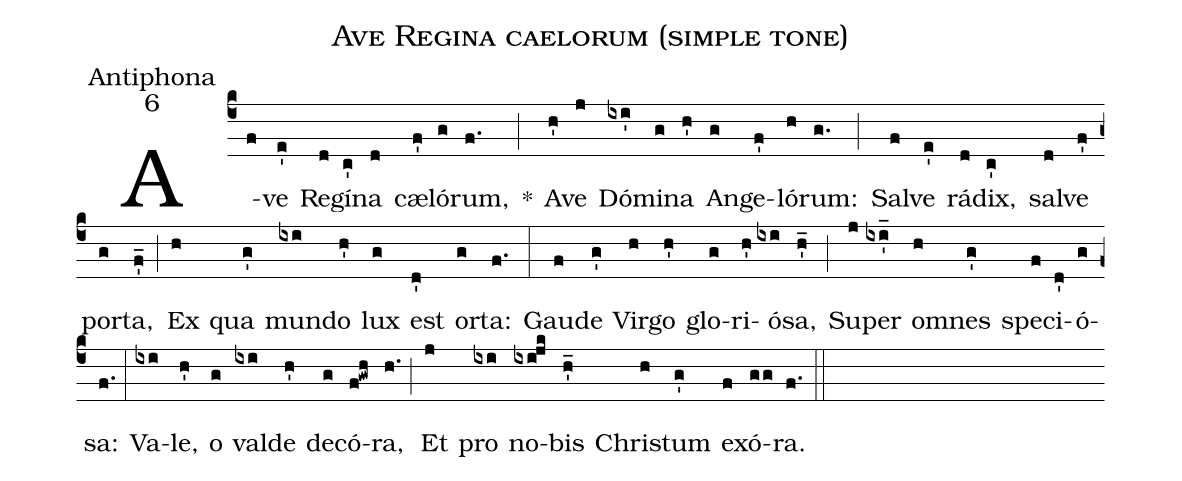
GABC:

name:Ave Regina caelorum (simple tone);
office-part:Antiphona;
mode:6;
%%
(c4) A(f)ve(e') Re(d)gí(c')na(d) cæ(f')ló(g)rum,(f.) *(;) A(h')ve(j) Dó(ixi')mi(g)na(h') An(g)ge(f')ló(h)rum:(g.) (;) Sal(f)ve(e') rá(d)dix,(c') sal(d)ve(f') por(g)ta,(f'_) (;) Ex(h) qua(g') mun(ixi)do(h') lux(g) est(d') or(g)ta:(f.) (:) Gau(f)de(g') Vir(h)go(h') glo(g)ri(h')ó(ixi)sa,(h'_) (;) Su(j)per(ixi'_) o(h)mnes(g') spe(f)ci(d')ó(g)sa:(f.) (:) Va(ixi)le,(h') o(g) va(ixi)lde(h') de(g)có(f!gwh)ra,(h.) (;) Et(j) pro(ixi) no(ixi!jk)bis(h'_) Chri(h)stum(g') ex(f)ó(gg)ra.(f.) (::)
